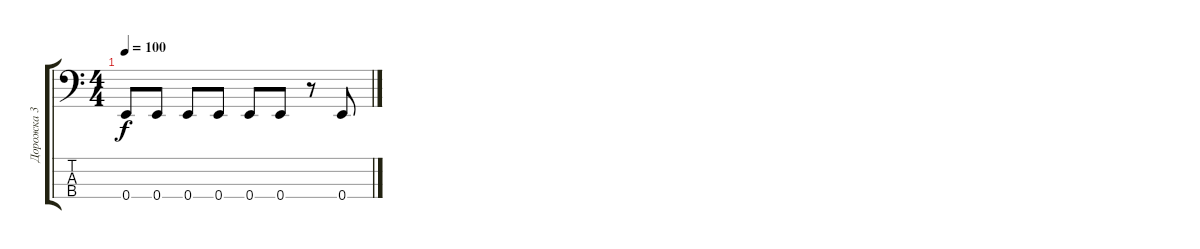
\track ("Дорожка 3" "Дорожка 3") {instrument electricbasspick}
\staff {score tabs}
\tuning (G2 D2 A1 E1) {hide}
\ts (4 4)
\tempo 100
\clef f4
\ks c
0.4.8{dy f} 0.4.8 0.4.8 0.4.8 0.4.8 0.4.8 r.8 0.4.8
